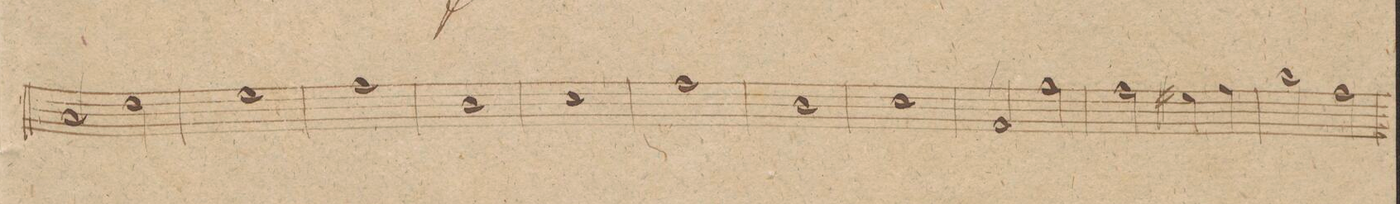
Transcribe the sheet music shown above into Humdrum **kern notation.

**kern	**dynam
*I"Fagotto. 1mo	*
*clefF4	*
*k[]	*
*met(c|)	*
*M2/2	*
2C/	.
2F\	.
=11	=11
1G	.
=12	=12
1A	.
=13	=13
1D	.
=14	=14
1E	.
=15	=15
1A	.
=16	=16
1D	.
=17	=17
1E	.
=18	=18
2AA/	.
2A\	.
=19	=19
2A\	.
4G#X\	.
4A\	.
=20	=20
2B\	.
2A\	.
=21	=21
*-	*-
